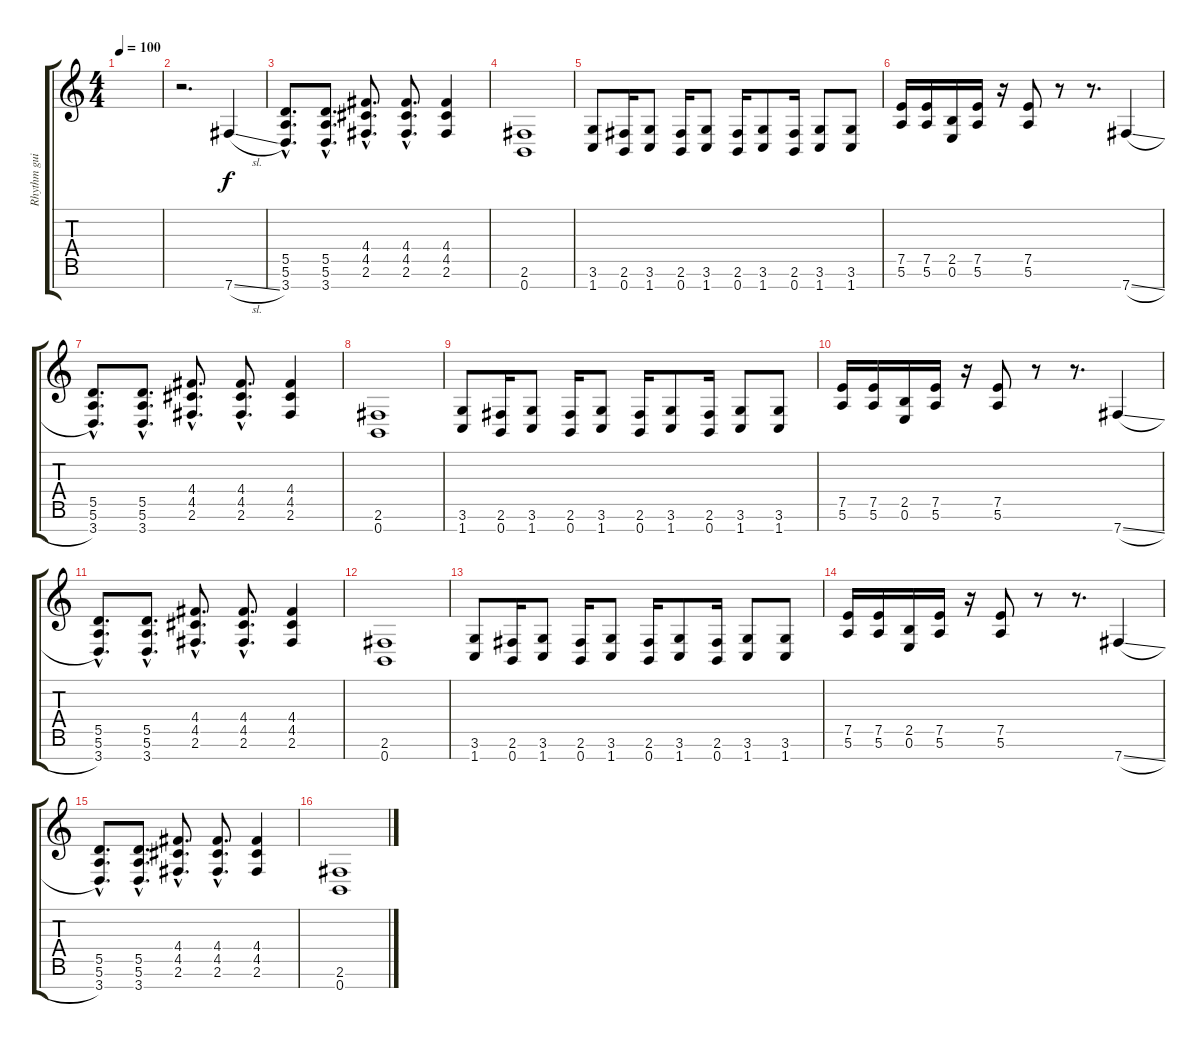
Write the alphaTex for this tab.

\track ("Rhythm guitar" "Rhythm gui") {instrument distortionguitar}
\staff {score tabs}
\tuning (E4 B3 G3 D3 A2 E2 B1) {hide}
\ts (4 4)
\tempo 100
\clef g2
\ks c
|
r.2{d} 7.7{sl}.4 |
(5.5{hac} 5.6{hac} 3.7{hac}).8{d} (5.5{hac} 5.6{hac} 3.7{hac}).8{d} (4.4{hac} 4.5{hac} 2.6{hac}).8{d} (4.4{hac} 4.5{hac} 2.6{hac}).8{d} (4.4 4.5 2.6).4 |
(2.6 0.7).1 |
(3.6 1.7).8 (2.6 0.7).16 (3.6 1.7).8 (2.6 0.7).16 (3.6 1.7).8 (2.6 0.7).16 (3.6 1.7).8 (2.6 0.7).16 (3.6 1.7).8 (3.6 1.7).8 |
(7.5 5.6).16 (7.5 5.6).16 (2.5 0.6).16 (7.5 5.6).16 r.16 (7.5 5.6).8 r.8 r.8{d} 7.7{sl}.4 |
(5.5{hac} 5.6{hac} 3.7{hac}).8{d} (5.5{hac} 5.6{hac} 3.7{hac}).8{d} (4.4{hac} 4.5{hac} 2.6{hac}).8{d} (4.4{hac} 4.5{hac} 2.6{hac}).8{d} (4.4 4.5 2.6).4 |
(2.6 0.7).1 |
(3.6 1.7).8 (2.6 0.7).16 (3.6 1.7).8 (2.6 0.7).16 (3.6 1.7).8 (2.6 0.7).16 (3.6 1.7).8 (2.6 0.7).16 (3.6 1.7).8 (3.6 1.7).8 |
(7.5 5.6).16 (7.5 5.6).16 (2.5 0.6).16 (7.5 5.6).16 r.16 (7.5 5.6).8 r.8 r.8{d} 7.7{sl}.4 |
(5.5{hac} 5.6{hac} 3.7{hac}).8{d} (5.5{hac} 5.6{hac} 3.7{hac}).8{d} (4.4{hac} 4.5{hac} 2.6{hac}).8{d} (4.4{hac} 4.5{hac} 2.6{hac}).8{d} (4.4 4.5 2.6).4 |
(2.6 0.7).1 |
(3.6 1.7).8 (2.6 0.7).16 (3.6 1.7).8 (2.6 0.7).16 (3.6 1.7).8 (2.6 0.7).16 (3.6 1.7).8 (2.6 0.7).16 (3.6 1.7).8 (3.6 1.7).8 |
(7.5 5.6).16 (7.5 5.6).16 (2.5 0.6).16 (7.5 5.6).16 r.16 (7.5 5.6).8 r.8 r.8{d} 7.7{sl}.4 |
(5.5{hac} 5.6{hac} 3.7{hac}).8{d} (5.5{hac} 5.6{hac} 3.7{hac}).8{d} (4.4{hac} 4.5{hac} 2.6{hac}).8{d} (4.4{hac} 4.5{hac} 2.6{hac}).8{d} (4.4 4.5 2.6).4 |
(2.6 0.7).1
